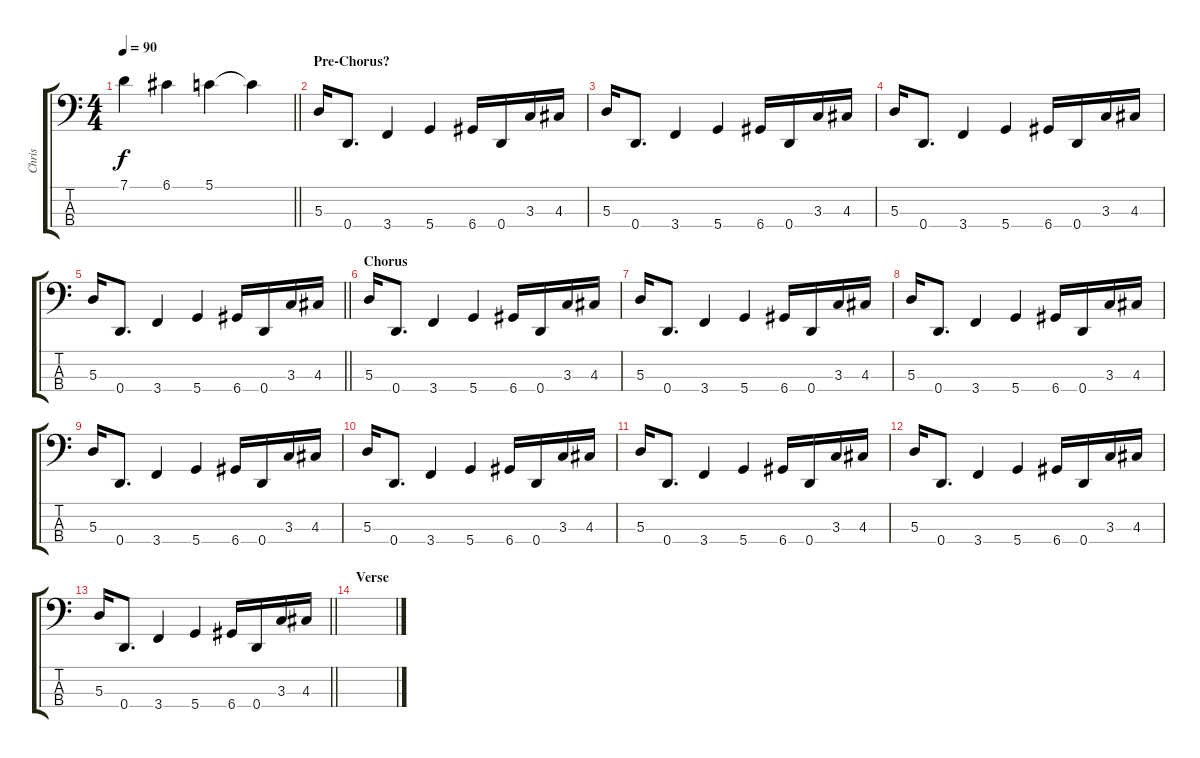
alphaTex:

\track ("Chris" "Chris") {instrument electricbassfinger}
\staff {score tabs}
\tuning (G2 D2 A1 D1) {hide}
\ts (4 4)
\tempo 90
\clef f4
\barLineRight lightlight
\ks c
7.1.4{dy f} 6.1.4 5.1.4 5.1{t}.4 |
\section ("" "Pre-Chorus?")
5.3.16 0.4.8{d} 3.4.4 5.4.4 6.4.16 0.4.16 3.3.16 4.3.16 |
5.3.16 0.4.8{d} 3.4.4 5.4.4 6.4.16 0.4.16 3.3.16 4.3.16 |
5.3.16 0.4.8{d} 3.4.4 5.4.4 6.4.16 0.4.16 3.3.16 4.3.16 |
\barLineRight lightlight
5.3.16 0.4.8{d} 3.4.4 5.4.4 6.4.16 0.4.16 3.3.16 4.3.16 |
\section ("" "Chorus")
5.3.16 0.4.8{d} 3.4.4 5.4.4 6.4.16 0.4.16 3.3.16 4.3.16 |
5.3.16 0.4.8{d} 3.4.4 5.4.4 6.4.16 0.4.16 3.3.16 4.3.16 |
5.3.16 0.4.8{d} 3.4.4 5.4.4 6.4.16 0.4.16 3.3.16 4.3.16 |
5.3.16 0.4.8{d} 3.4.4 5.4.4 6.4.16 0.4.16 3.3.16 4.3.16 |
5.3.16 0.4.8{d} 3.4.4 5.4.4 6.4.16 0.4.16 3.3.16 4.3.16 |
5.3.16 0.4.8{d} 3.4.4 5.4.4 6.4.16 0.4.16 3.3.16 4.3.16 |
5.3.16 0.4.8{d} 3.4.4 5.4.4 6.4.16 0.4.16 3.3.16 4.3.16 |
\barLineRight lightlight
5.3.16 0.4.8{d} 3.4.4 5.4.4 6.4.16 0.4.16 3.3.16 4.3.16 |
\section ("" "Verse")
